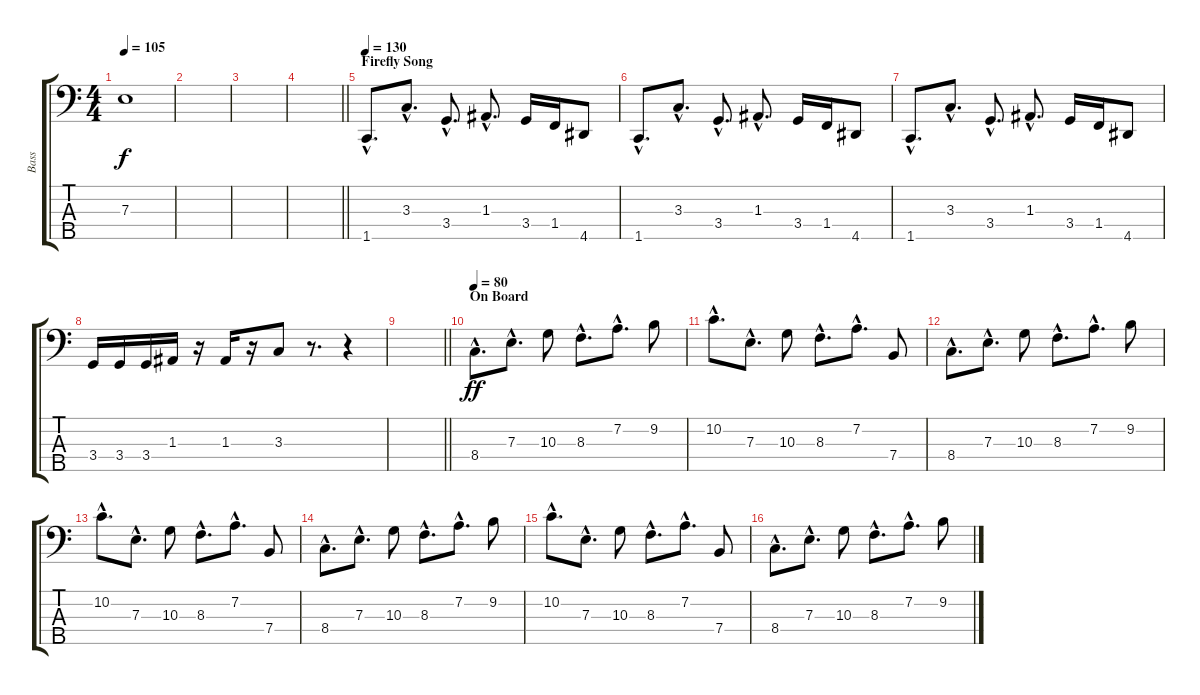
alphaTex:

\track ("Bass" "Bass") {instrument slapbass1}
\staff {score tabs}
\tuning (G2 D2 A1 E1 B0) {hide}
\ts (4 4)
\tempo 105
\clef f4
\ks c
7.3{t}.1{dy f} |
|
|
\barLineRight lightlight
|
\section ("" "Firefly Song")
\tempo 130
1.5{hac}.8{d instrument slapbass1} 3.3{hac}.8{d} 3.4{hac}.8{d} 1.3{hac}.8{d} 3.4.16 1.4.16 4.5.8 |
1.5{hac}.8{d} 3.3{hac}.8{d} 3.4{hac}.8{d} 1.3{hac}.8{d} 3.4.16 1.4.16 4.5.8 |
1.5{hac}.8{d} 3.3{hac}.8{d} 3.4{hac}.8{d} 1.3{hac}.8{d} 3.4.16 1.4.16 4.5.8 |
3.4.16 3.4.16 3.4.16 1.3.16 r.16 1.3.16 r.16 3.3.8 r.8{d} r.4 |
\barLineRight lightlight
|
\section ("" "On Board")
\tempo 80
8.4{hac}.8{d dy ff instrument electricbassfinger} 7.3{hac}.8{d} 10.3.8 8.3{hac}.8{d} 7.2{hac}.8{d} 9.2.8 |
10.2{hac}.8{d} 7.3{hac}.8{d} 10.3.8 8.3{hac}.8{d} 7.2{hac}.8{d} 7.4.8 |
8.4{hac}.8{d} 7.3{hac}.8{d} 10.3.8 8.3{hac}.8{d} 7.2{hac}.8{d} 9.2.8 |
10.2{hac}.8{d} 7.3{hac}.8{d} 10.3.8 8.3{hac}.8{d} 7.2{hac}.8{d} 7.4.8 |
8.4{hac}.8{d} 7.3{hac}.8{d} 10.3.8 8.3{hac}.8{d} 7.2{hac}.8{d} 9.2.8 |
10.2{hac}.8{d} 7.3{hac}.8{d} 10.3.8 8.3{hac}.8{d} 7.2{hac}.8{d} 7.4.8 |
8.4{hac}.8{d} 7.3{hac}.8{d} 10.3.8 8.3{hac}.8{d} 7.2{hac}.8{d} 9.2.8
